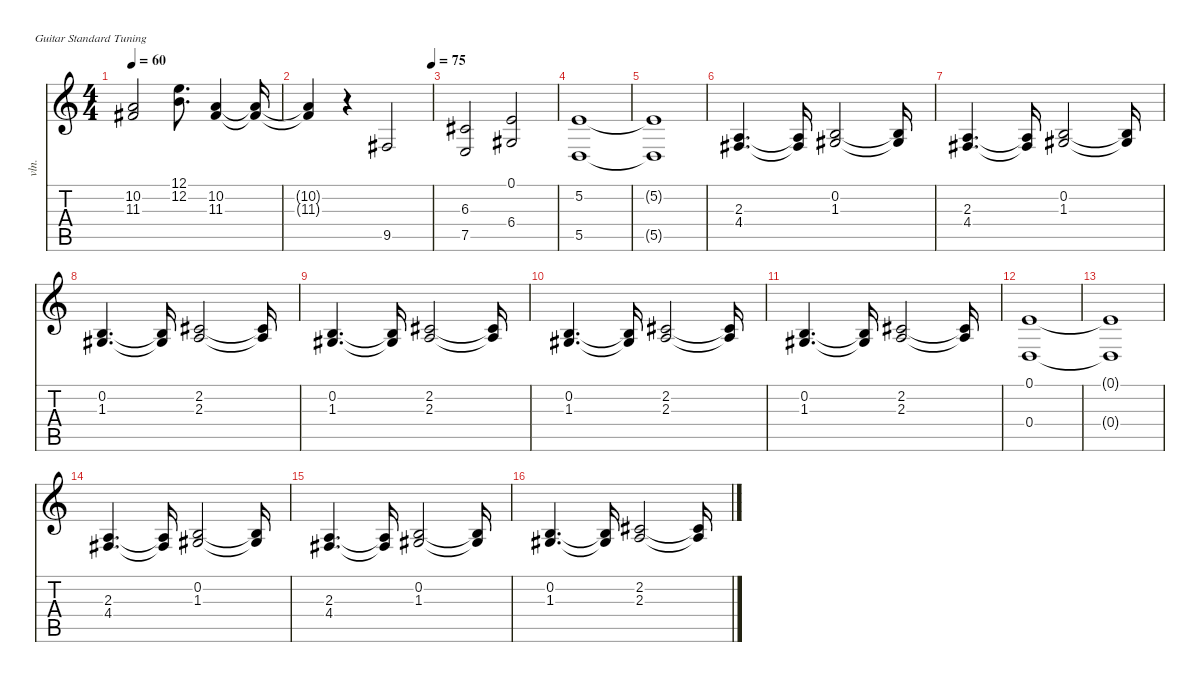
\defaultSystemsLayout 4
\hideDynamics
\bracketExtendMode nobrackets
\otherSystemsTrackNameOrientation horizontal
\track ("Keyboards II" "vln.") {mute instrument synthstrings2}
\staff {score tabs}
\tuning (E4 B3 G3 D3 A2 E2)
\ts (4 4)
\beaming (8 2 2 2 2)
\tempo 60
\clef g2
\ks c
(10.2 11.3{acc #}).2{dy mf instrument synthstrings2} (12.1 12.2).8{d dy f} (10.2 11.3{acc #}).4{dy mf} (10.2{t} 11.3{t acc #}).16{dy f} |
\tempo (75 1)
(10.2{t} 11.3{t acc #}).4 r.4 9.5{acc #}.2 |
(6.3{acc #} 7.5).2 (0.1 6.4{acc #}).2 |
(5.2 5.5).1 |
(5.2{t} 5.5{t}).1 |
(2.3 4.4{acc #}).4{d dy ff} (2.3{t} 4.4{t acc #}).16{dy f} (0.2 1.3{acc #}).2 (0.2{t} 1.3{t acc #}).16 |
(2.3 4.4{acc #}).4{d dy ff} (2.3{t} 4.4{t acc #}).16{dy f} (0.2 1.3{acc #}).2 (0.2{t} 1.3{t acc #}).16 |
(0.2 1.3{acc #}).4{d dy ff} (0.2{t} 1.3{t acc #}).16{dy f} (2.2{acc #} 2.3).2 (2.2{t acc #} 2.3{t}).16 |
(0.2 1.3{acc #}).4{d} (0.2{t} 1.3{t acc #}).16 (2.2{acc #} 2.3).2 (2.2{t acc #} 2.3{t}).16 |
(0.2 1.3{acc #}).4{d} (0.2{t} 1.3{t acc #}).16 (2.2{acc #} 2.3).2{dy ff} (2.2{t acc #} 2.3{t}).16{dy f} |
(0.2 1.3{acc #}).4{d} (0.2{t} 1.3{t acc #}).16 (2.2{acc #} 2.3).2 (2.2{t acc #} 2.3{t}).16 |
(0.1 0.4).1 |
(0.1{t} 0.4{t}).1 |
(2.3 4.4{acc #}).4{d dy ff} (2.3{t} 4.4{t acc #}).16{dy f} (0.2 1.3{acc #}).2 (0.2{t} 1.3{t acc #}).16 |
(2.3 4.4{acc #}).4{d dy ff} (2.3{t} 4.4{t acc #}).16{dy f} (0.2 1.3{acc #}).2 (0.2{t} 1.3{t acc #}).16 |
(0.2 1.3{acc #}).4{d dy ff} (0.2{t} 1.3{t acc #}).16{dy f} (2.2{acc #} 2.3).2 (2.2{t acc #} 2.3{t}).16
